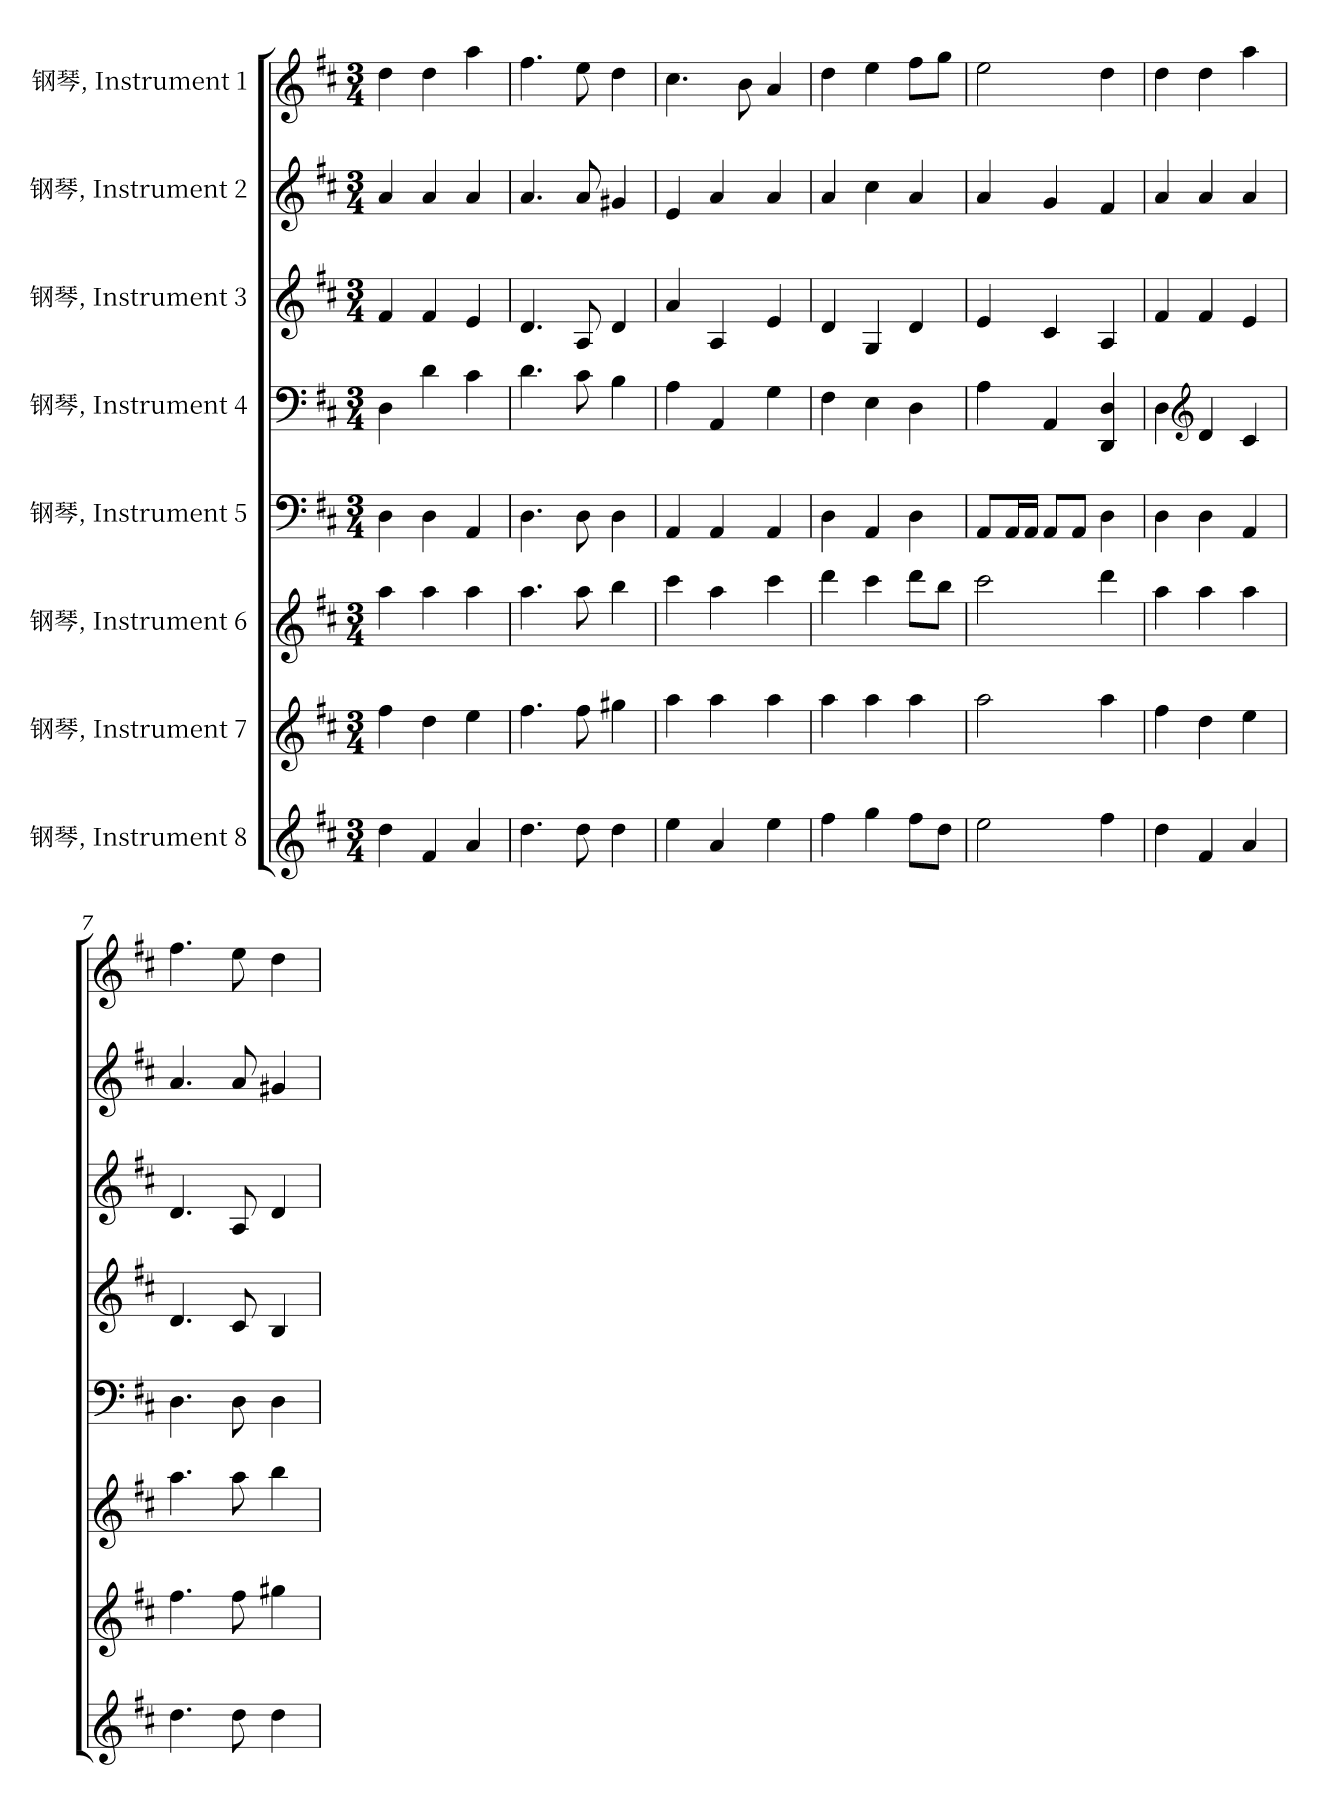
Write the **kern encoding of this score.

**kern	**kern	**kern	**kern	**kern	**kern	**kern	**kern
*part8	*part7	*part6	*part5	*part4	*part3	*part2	*part1
*staff8	*staff7	*staff6	*staff5	*staff4	*staff3	*staff2	*staff1
*I"钢琴, Instrument 8	*I"钢琴, Instrument 7	*I"钢琴, Instrument 6	*I"钢琴, Instrument 5	*I"钢琴, Instrument 4	*I"钢琴, Instrument 3	*I"钢琴, Instrument 2	*I"钢琴, Instrument 1
*clefG2	*clefG2	*clefG2	*clefF4	*clefF4	*clefG2	*clefG2	*clefG2
*k[f#c#]	*k[f#c#]	*k[f#c#]	*k[f#c#]	*k[f#c#]	*k[f#c#]	*k[f#c#]	*k[f#c#]
*M3/4	*M3/4	*M3/4	*M3/4	*M3/4	*M3/4	*M3/4	*M3/4
*MM104	*MM104	*MM104	*MM104	*MM104	*MM104	*MM104	*MM104
=1	=1	=1	=1	=1	=1	=1	=1
4dd\	4ff#\	4aa\	4D\	4D\	4f#/	4a/	4dd\
4f#/	4dd\	4aa\	4D\	4d\	4f#/	4a/	4dd\
4a/	4ee\	4aa\	4AA/	4c#\	4e/	4a/	4aa\
=2	=2	=2	=2	=2	=2	=2	=2
4.dd\	4.ff#\	4.aa\	4.D\	4.d\	4.d/	4.a/	4.ff#\
8dd\	8ff#\	8aa\	8D\	8c#\	8A/	8a/	8ee\
4dd\	4gg#X\	4bb\	4D\	4B\	4d/	4g#X/	4dd\
=3	=3	=3	=3	=3	=3	=3	=3
4ee\	4aa\	4ccc#\	4AA/	4A\	4a/	4e/	4.cc#\
4a/	4aa\	4aa\	4AA/	4AA/	4A/	4a/	.
.	.	.	.	.	.	.	8b\
4ee\	4aa\	4ccc#\	4AA/	4G\	4e/	4a/	4a/
=4	=4	=4	=4	=4	=4	=4	=4
4ff#\	4aa\	4ddd\	4D\	4F#\	4d/	4a/	4dd\
4gg\	4aa\	4ccc#\	4AA/	4E\	4G/	4cc#\	4ee\
8ff#\L	4aa\	8ddd\L	4D\	4D\	4d/	4a/	8ff#\L
8dd\J	.	8bb\J	.	.	.	.	8gg\J
=5	=5	=5	=5	=5	=5	=5	=5
2ee\	2aa\	2ccc#\	8AA/L	4A\	4e/	4a/	2ee\
.	.	.	16AA/L	.	.	.	.
.	.	.	16AA/JJ	.	.	.	.
.	.	.	8AA/L	4AA/	4c#/	4g/	.
.	.	.	8AA/J	.	.	.	.
4ff#\	4aa\	4ddd\	4D\	4DD/ 4D/	4A/	4f#/	4dd\
=6	=6	=6	=6	=6	=6	=6	=6
4dd\	4ff#\	4aa\	4D\	4D\	4f#/	4a/	4dd\
*	*	*	*	*clefG2	*	*	*
4f#/	4dd\	4aa\	4D\	4d/	4f#/	4a/	4dd\
4a/	4ee\	4aa\	4AA/	4c#/	4e/	4a/	4aa\
!!LO:PB:g=z
=7	=7	=7	=7	=7	=7	=7	=7
4.dd\	4.ff#\	4.aa\	4.D\	4.d/	4.d/	4.a/	4.ff#\
8dd\	8ff#\	8aa\	8D\	8c#/	8A/	8a/	8ee\
4dd\	4gg#X\	4bb\	4D\	4B/	4d/	4g#X/	4dd\
=	=	=	=	=	=	=	=
*-	*-	*-	*-	*-	*-	*-	*-
